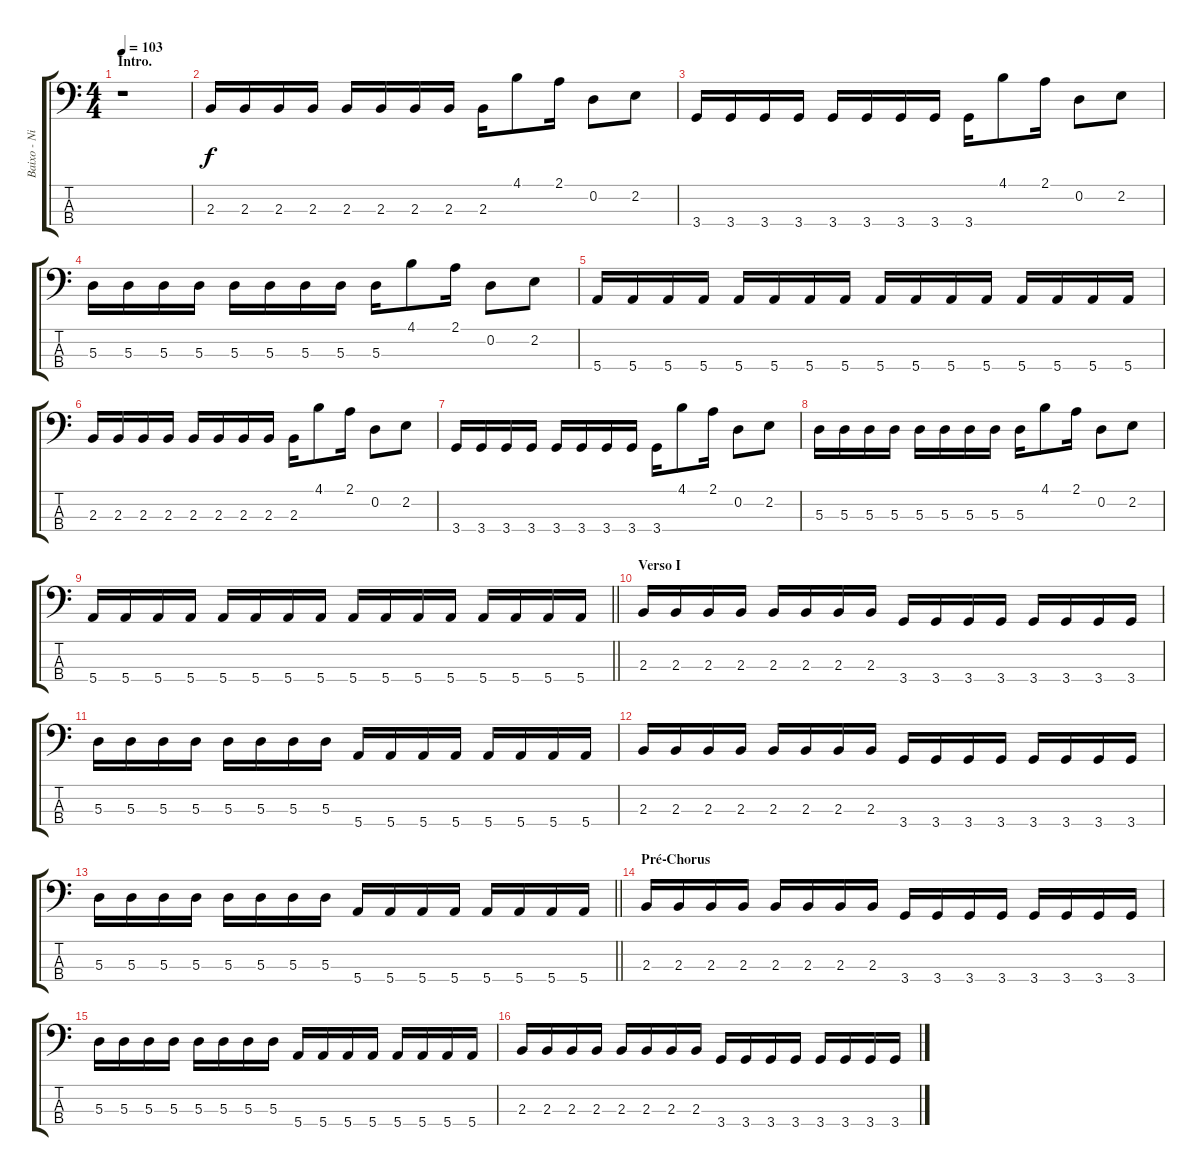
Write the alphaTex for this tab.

\track ("Baixo - Nikola" "Baixo - Ni") {instrument electricbasspick}
\staff {score tabs}
\tuning (G2 D2 A1 E1) {hide}
\ts (4 4)
\section ("" "Intro.")
\tempo 103
\clef f4
\ks c
r.1{dy f instrument electricbasspick} |
2.3.16 2.3.16 2.3.16 2.3.16 2.3.16 2.3.16 2.3.16 2.3.16 2.3.16 4.1.8 2.1.16 0.2.8 2.2.8 |
3.4.16 3.4.16 3.4.16 3.4.16 3.4.16 3.4.16 3.4.16 3.4.16 3.4.16 4.1.8 2.1.16 0.2.8 2.2.8 |
5.3.16 5.3.16 5.3.16 5.3.16 5.3.16 5.3.16 5.3.16 5.3.16 5.3.16 4.1.8 2.1.16 0.2.8 2.2.8 |
5.4.16 5.4.16 5.4.16 5.4.16 5.4.16 5.4.16 5.4.16 5.4.16 5.4.16 5.4.16 5.4.16 5.4.16 5.4.16 5.4.16 5.4.16 5.4.16 |
2.3.16 2.3.16 2.3.16 2.3.16 2.3.16 2.3.16 2.3.16 2.3.16 2.3.16 4.1.8 2.1.16 0.2.8 2.2.8 |
3.4.16 3.4.16 3.4.16 3.4.16 3.4.16 3.4.16 3.4.16 3.4.16 3.4.16 4.1.8 2.1.16 0.2.8 2.2.8 |
5.3.16 5.3.16 5.3.16 5.3.16 5.3.16 5.3.16 5.3.16 5.3.16 5.3.16 4.1.8 2.1.16 0.2.8 2.2.8 |
\barLineRight lightlight
5.4.16 5.4.16 5.4.16 5.4.16 5.4.16 5.4.16 5.4.16 5.4.16 5.4.16 5.4.16 5.4.16 5.4.16 5.4.16 5.4.16 5.4.16 5.4.16 |
\section ("" "Verso I")
2.3.16 2.3.16 2.3.16 2.3.16 2.3.16 2.3.16 2.3.16 2.3.16 3.4.16 3.4.16 3.4.16 3.4.16 3.4.16 3.4.16 3.4.16 3.4.16 |
5.3.16 5.3.16 5.3.16 5.3.16 5.3.16 5.3.16 5.3.16 5.3.16 5.4.16 5.4.16 5.4.16 5.4.16 5.4.16 5.4.16 5.4.16 5.4.16 |
2.3.16 2.3.16 2.3.16 2.3.16 2.3.16 2.3.16 2.3.16 2.3.16 3.4.16 3.4.16 3.4.16 3.4.16 3.4.16 3.4.16 3.4.16 3.4.16 |
\barLineRight lightlight
5.3.16 5.3.16 5.3.16 5.3.16 5.3.16 5.3.16 5.3.16 5.3.16 5.4.16 5.4.16 5.4.16 5.4.16 5.4.16 5.4.16 5.4.16 5.4.16 |
\section ("" "Pré-Chorus")
2.3.16 2.3.16 2.3.16 2.3.16 2.3.16 2.3.16 2.3.16 2.3.16 3.4.16 3.4.16 3.4.16 3.4.16 3.4.16 3.4.16 3.4.16 3.4.16 |
5.3.16 5.3.16 5.3.16 5.3.16 5.3.16 5.3.16 5.3.16 5.3.16 5.4.16 5.4.16 5.4.16 5.4.16 5.4.16 5.4.16 5.4.16 5.4.16 |
2.3.16 2.3.16 2.3.16 2.3.16 2.3.16 2.3.16 2.3.16 2.3.16 3.4.16 3.4.16 3.4.16 3.4.16 3.4.16 3.4.16 3.4.16 3.4.16
